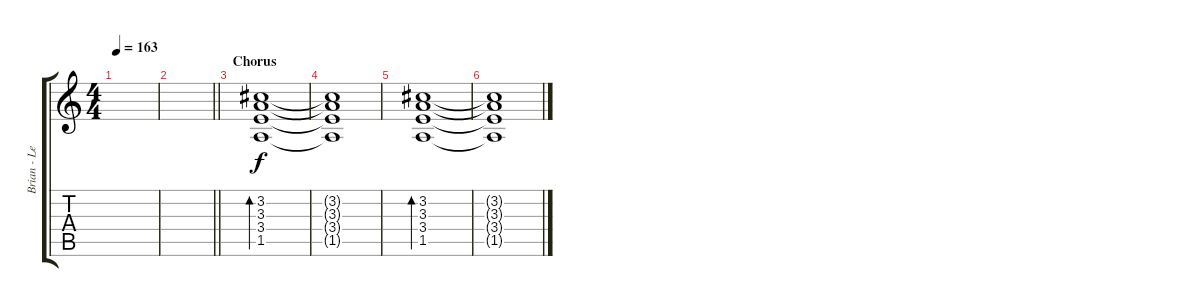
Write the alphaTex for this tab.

\track ("Brian - Lead Gtr (1/2 Step Down Drop C#)" "Brian - Le") {instrument electricguitarjazz}
\staff {score tabs}
\tuning (Eb4 Bb3 Gb3 Db3 Ab2 Db2) {hide}
\ts (4 4)
\tempo 163
\clef g2
\ks c
|
\barLineRight lightlight
|
\section ("" "Chorus")
(3.2 3.3 3.4 1.5).1{bd 240} |
(3.2{t} 3.3{t} 3.4{t} 1.5{t}).1 |
(3.2 3.3 3.4 1.5).1{bd 240} |
(3.2{t} 3.3{t} 3.4{t} 1.5{t}).1
